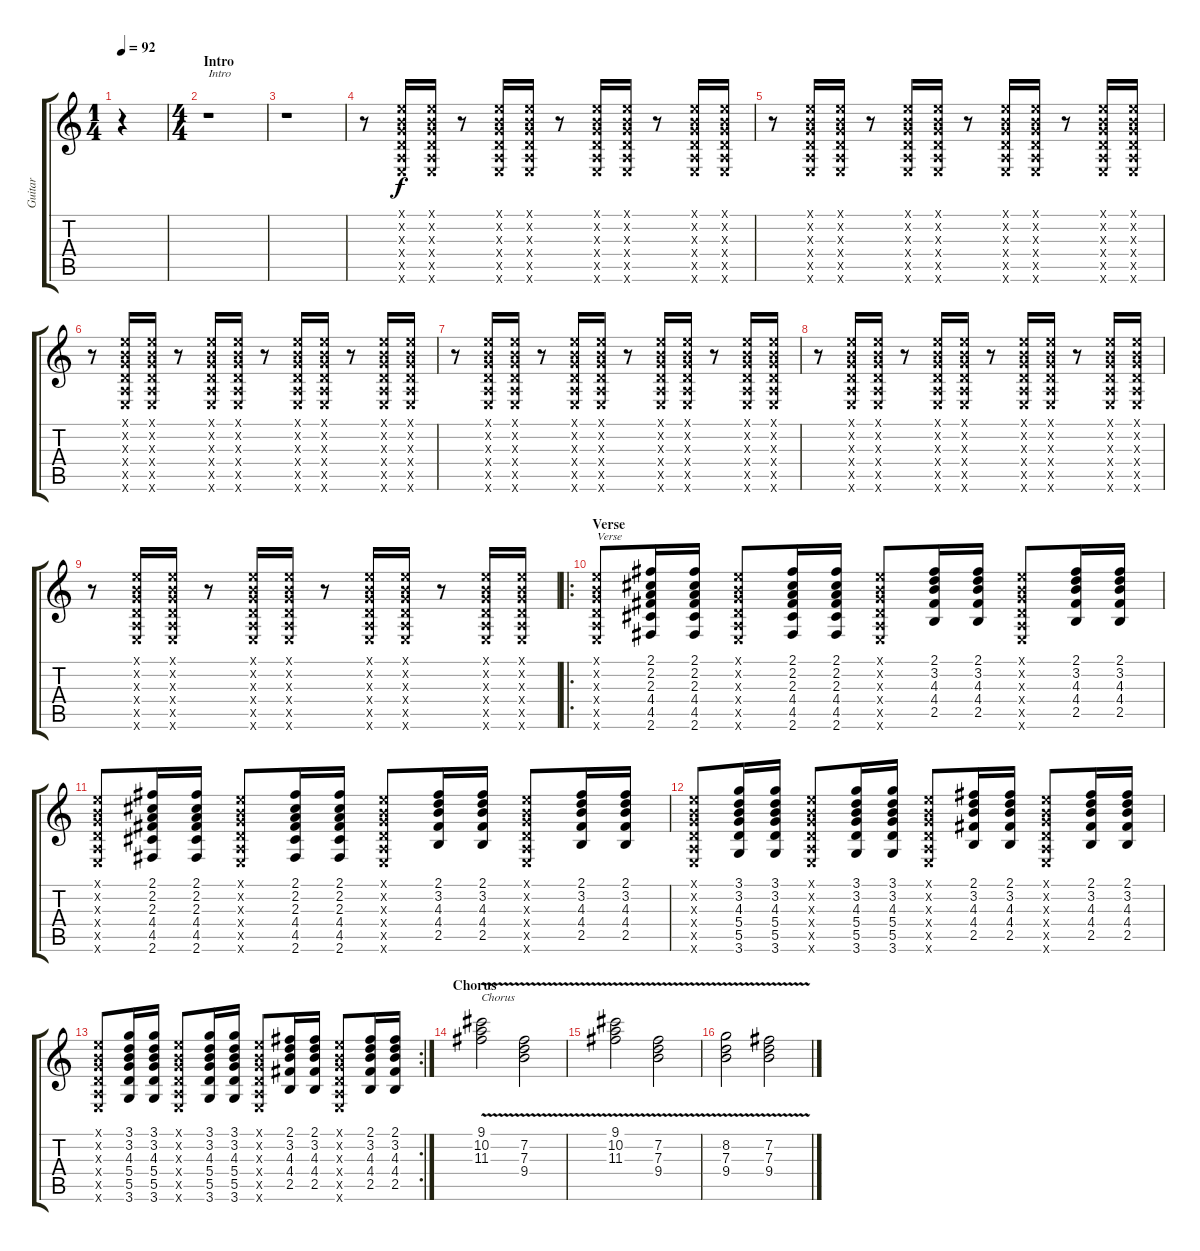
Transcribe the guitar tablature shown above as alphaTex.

\track ("Guitar" "Guitar") {instrument overdrivenguitar}
\staff {score tabs}
\tuning (E4 B3 G3 D3 A2 E2) {hide}
\ts (1 4)
\tempo 92
\clef g2
\ks c
r.4{dy f instrument overdrivenguitar} |
\ts (4 4)
\section ("" "Intro")
r.1{txt "Intro"} |
r.1 |
r.8 (0.1{x} 0.2{x} 0.3{x} 0.4{x} 0.5{x} 0.6{x}).16 (0.1{x} 0.2{x} 0.3{x} 0.4{x} 0.5{x} 0.6{x}).16 r.8 (0.1{x} 0.2{x} 0.3{x} 0.4{x} 0.5{x} 0.6{x}).16 (0.1{x} 0.2{x} 0.3{x} 0.4{x} 0.5{x} 0.6{x}).16 r.8 (0.1{x} 0.2{x} 0.3{x} 0.4{x} 0.5{x} 0.6{x}).16 (0.1{x} 0.2{x} 0.3{x} 0.4{x} 0.5{x} 0.6{x}).16 r.8 (0.1{x} 0.2{x} 0.3{x} 0.4{x} 0.5{x} 0.6{x}).16 (0.1{x} 0.2{x} 0.3{x} 0.4{x} 0.5{x} 0.6{x}).16 |
r.8 (0.1{x} 0.2{x} 0.3{x} 0.4{x} 0.5{x} 0.6{x}).16 (0.1{x} 0.2{x} 0.3{x} 0.4{x} 0.5{x} 0.6{x}).16 r.8 (0.1{x} 0.2{x} 0.3{x} 0.4{x} 0.5{x} 0.6{x}).16 (0.1{x} 0.2{x} 0.3{x} 0.4{x} 0.5{x} 0.6{x}).16 r.8 (0.1{x} 0.2{x} 0.3{x} 0.4{x} 0.5{x} 0.6{x}).16 (0.1{x} 0.2{x} 0.3{x} 0.4{x} 0.5{x} 0.6{x}).16 r.8 (0.1{x} 0.2{x} 0.3{x} 0.4{x} 0.5{x} 0.6{x}).16 (0.1{x} 0.2{x} 0.3{x} 0.4{x} 0.5{x} 0.6{x}).16 |
r.8 (0.1{x} 0.2{x} 0.3{x} 0.4{x} 0.5{x} 0.6{x}).16 (0.1{x} 0.2{x} 0.3{x} 0.4{x} 0.5{x} 0.6{x}).16 r.8 (0.1{x} 0.2{x} 0.3{x} 0.4{x} 0.5{x} 0.6{x}).16 (0.1{x} 0.2{x} 0.3{x} 0.4{x} 0.5{x} 0.6{x}).16 r.8 (0.1{x} 0.2{x} 0.3{x} 0.4{x} 0.5{x} 0.6{x}).16 (0.1{x} 0.2{x} 0.3{x} 0.4{x} 0.5{x} 0.6{x}).16 r.8 (0.1{x} 0.2{x} 0.3{x} 0.4{x} 0.5{x} 0.6{x}).16 (0.1{x} 0.2{x} 0.3{x} 0.4{x} 0.5{x} 0.6{x}).16 |
r.8 (0.1{x} 0.2{x} 0.3{x} 0.4{x} 0.5{x} 0.6{x}).16 (0.1{x} 0.2{x} 0.3{x} 0.4{x} 0.5{x} 0.6{x}).16 r.8 (0.1{x} 0.2{x} 0.3{x} 0.4{x} 0.5{x} 0.6{x}).16 (0.1{x} 0.2{x} 0.3{x} 0.4{x} 0.5{x} 0.6{x}).16 r.8 (0.1{x} 0.2{x} 0.3{x} 0.4{x} 0.5{x} 0.6{x}).16 (0.1{x} 0.2{x} 0.3{x} 0.4{x} 0.5{x} 0.6{x}).16 r.8 (0.1{x} 0.2{x} 0.3{x} 0.4{x} 0.5{x} 0.6{x}).16 (0.1{x} 0.2{x} 0.3{x} 0.4{x} 0.5{x} 0.6{x}).16 |
r.8 (0.1{x} 0.2{x} 0.3{x} 0.4{x} 0.5{x} 0.6{x}).16 (0.1{x} 0.2{x} 0.3{x} 0.4{x} 0.5{x} 0.6{x}).16 r.8 (0.1{x} 0.2{x} 0.3{x} 0.4{x} 0.5{x} 0.6{x}).16 (0.1{x} 0.2{x} 0.3{x} 0.4{x} 0.5{x} 0.6{x}).16 r.8 (0.1{x} 0.2{x} 0.3{x} 0.4{x} 0.5{x} 0.6{x}).16 (0.1{x} 0.2{x} 0.3{x} 0.4{x} 0.5{x} 0.6{x}).16 r.8 (0.1{x} 0.2{x} 0.3{x} 0.4{x} 0.5{x} 0.6{x}).16 (0.1{x} 0.2{x} 0.3{x} 0.4{x} 0.5{x} 0.6{x}).16 |
r.8 (0.1{x} 0.2{x} 0.3{x} 0.4{x} 0.5{x} 0.6{x}).16 (0.1{x} 0.2{x} 0.3{x} 0.4{x} 0.5{x} 0.6{x}).16 r.8 (0.1{x} 0.2{x} 0.3{x} 0.4{x} 0.5{x} 0.6{x}).16 (0.1{x} 0.2{x} 0.3{x} 0.4{x} 0.5{x} 0.6{x}).16 r.8 (0.1{x} 0.2{x} 0.3{x} 0.4{x} 0.5{x} 0.6{x}).16 (0.1{x} 0.2{x} 0.3{x} 0.4{x} 0.5{x} 0.6{x}).16 r.8 (0.1{x} 0.2{x} 0.3{x} 0.4{x} 0.5{x} 0.6{x}).16 (0.1{x} 0.2{x} 0.3{x} 0.4{x} 0.5{x} 0.6{x}).16 |
\ro
\section ("" "Verse")
(0.1{x} 0.2{x} 0.3{x} 0.4{x} 0.5{x} 0.6{x}).8{txt "Verse"} (2.1 2.2 2.3 4.4 4.5 2.6).16 (2.1 2.2 2.3 4.4 4.5 2.6).16 (0.1{x} 0.2{x} 0.3{x} 0.4{x} 0.5{x} 0.6{x}).8 (2.1 2.2 2.3 4.4 4.5 2.6).16 (2.1 2.2 2.3 4.4 4.5 2.6).16 (0.1{x} 0.2{x} 0.3{x} 0.4{x} 0.5{x} 0.6{x}).8 (2.1 3.2 4.3 4.4 2.5).16 (2.1 3.2 4.3 4.4 2.5).16 (0.1{x} 0.2{x} 0.3{x} 0.4{x} 0.5{x} 0.6{x}).8 (2.1 3.2 4.3 4.4 2.5).16 (2.1 3.2 4.3 4.4 2.5).16 |
(0.1{x} 0.2{x} 0.3{x} 0.4{x} 0.5{x} 0.6{x}).8 (2.1 2.2 2.3 4.4 4.5 2.6).16 (2.1 2.2 2.3 4.4 4.5 2.6).16 (0.1{x} 0.2{x} 0.3{x} 0.4{x} 0.5{x} 0.6{x}).8 (2.1 2.2 2.3 4.4 4.5 2.6).16 (2.1 2.2 2.3 4.4 4.5 2.6).16 (0.1{x} 0.2{x} 0.3{x} 0.4{x} 0.5{x} 0.6{x}).8 (2.1 3.2 4.3 4.4 2.5).16 (2.1 3.2 4.3 4.4 2.5).16 (0.1{x} 0.2{x} 0.3{x} 0.4{x} 0.5{x} 0.6{x}).8 (2.1 3.2 4.3 4.4 2.5).16 (2.1 3.2 4.3 4.4 2.5).16 |
(0.1{x} 0.2{x} 0.3{x} 0.4{x} 0.5{x} 0.6{x}).8 (3.1 3.2 4.3 5.4 5.5 3.6).16 (3.1 3.2 4.3 5.4 5.5 3.6).16 (0.1{x} 0.2{x} 0.3{x} 0.4{x} 0.5{x} 0.6{x}).8 (3.1 3.2 4.3 5.4 5.5 3.6).16 (3.1 3.2 4.3 5.4 5.5 3.6).16 (0.1{x} 0.2{x} 0.3{x} 0.4{x} 0.5{x} 0.6{x}).8 (2.1 3.2 4.3 4.4 2.5).16 (2.1 3.2 4.3 4.4 2.5).16 (0.1{x} 0.2{x} 0.3{x} 0.4{x} 0.5{x} 0.6{x}).8 (2.1 3.2 4.3 4.4 2.5).16 (2.1 3.2 4.3 4.4 2.5).16 |
\rc 2
(0.1{x} 0.2{x} 0.3{x} 0.4{x} 0.5{x} 0.6{x}).8 (3.1 3.2 4.3 5.4 5.5 3.6).16 (3.1 3.2 4.3 5.4 5.5 3.6).16 (0.1{x} 0.2{x} 0.3{x} 0.4{x} 0.5{x} 0.6{x}).8 (3.1 3.2 4.3 5.4 5.5 3.6).16 (3.1 3.2 4.3 5.4 5.5 3.6).16 (0.1{x} 0.2{x} 0.3{x} 0.4{x} 0.5{x} 0.6{x}).8 (2.1 3.2 4.3 4.4 2.5).16 (2.1 3.2 4.3 4.4 2.5).16 (0.1{x} 0.2{x} 0.3{x} 0.4{x} 0.5{x} 0.6{x}).8 (2.1 3.2 4.3 4.4 2.5).16 (2.1 3.2 4.3 4.4 2.5).16 |
\section ("" "Chorus")
(9.1{v} 10.2{v} 11.3{v}).2{txt "Chorus"} (7.2{v} 7.3{v} 9.4{v}).2 |
(9.1{v} 10.2{v} 11.3{v}).2 (7.2{v} 7.3{v} 9.4{v}).2 |
(8.2{v} 7.3{v} 9.4{v}).2 (7.2{v} 7.3{v} 9.4{v}).2
